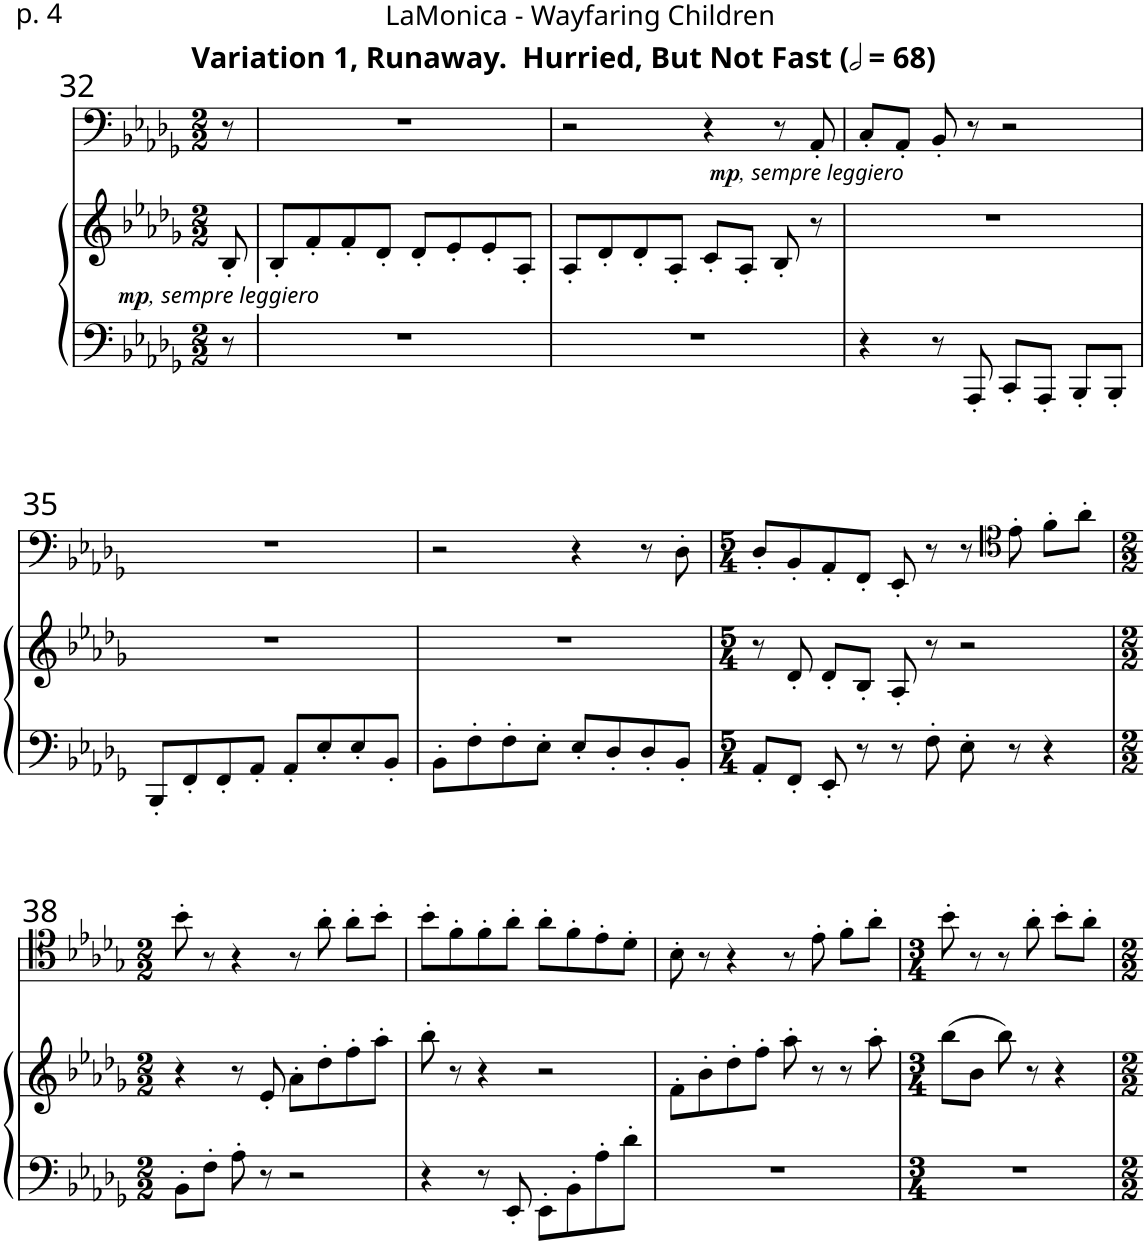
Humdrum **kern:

**kern	**kern	**dynam	**kern	**dynam
*part2	*part2	*part2	*part1	*part1
*staff3	*staff2	*staff2/3	*staff1	*staff1
*I"Piano	*	*	*I"Bassoon	*
*I'Pno	*	*	*I'Bsn	*
!!LO:PB:g=z
*clefF4	*clefG2	*	*clefF4	*
*k[b-e-a-d-g-]	*k[b-e-a-d-g-]	*	*k[b-e-a-d-g-]	*
*M2/2	*M2/2	*	*M2/2	*
*MM136	*MM136	*	*MM136	*
=31X1	=31X1	=31X1	=31X1	=31X1
!	!	!	!LO:TX:a:B:t=Variation 1, Runaway.  Hurried, But Not Fast	!
!	!	!LO:DY:b	!	!
!	!	!LO:DY:n=1:b	!	!
8r	8B-'/	mp other-dynamics	8r	.
=32	=32	=32	=32	=32
*M2/2	*M2/2	*	*M2/2	*
1r	8B-'/L	.	1r	.
.	8f'/	.	.	.
.	8f'/	.	.	.
.	8d-'/J	.	.	.
.	8d-'/L	.	.	.
.	8e-'/	.	.	.
.	8e-'/	.	.	.
.	8A-'/J	.	.	.
=33	=33	=33	=33	=33
1r	8A-'/L	.	2r	.
.	8d-'/	.	.	.
.	8d-'/	.	.	.
.	8A-'/J	.	.	.
.	8c'/L	.	4r	.
.	8A-'/J	.	.	.
.	8B-'/	.	8r	.
!	!	!	!	!LO:DY:b
!	!	!	!	!LO:DY:n=1:b
.	8r	.	8AA-'/	mp other-dynamics
=34	=34	=34	=34	=34
4r	1r	.	8C'/L	.
.	.	.	8AA-'/J	.
8r	.	.	8BB-'/	.
8AAA-'/	.	.	8r	.
8CC'/L	.	.	2r	.
8AAA-'/J	.	.	.	.
8BBB-'/L	.	.	.	.
8BBB-'/J	.	.	.	.
!!LO:LB:g=z
=35	=35	=35	=35	=35
8BBB-'/L	1r	.	1r	.
8FF'/	.	.	.	.
8FF'/	.	.	.	.
8AA-'/J	.	.	.	.
8AA-'/L	.	.	.	.
8E-'/	.	.	.	.
8E-'/	.	.	.	.
8BB-'/J	.	.	.	.
=36	=36	=36	=36	=36
8BB-'\L	1r	.	2r	.
8F'\	.	.	.	.
8F'\	.	.	.	.
8E-'\J	.	.	.	.
8E-'/L	.	.	4r	.
8D-'/	.	.	.	.
8D-'/	.	.	8r	.
8BB-'/J	.	.	8D-'\	.
=37	=37	=37	=37	=37
*M5/4	*M5/4	*	*M5/4	*
8AA-'/L	8r	.	8D-'/L	.
8FF'/J	8d-'/	.	8BB-'/	.
8EE-'/	8d-'/L	.	8AA-'/	.
8r	8B-'/J	.	8FF'/J	.
8r	8A-'/	.	8EE-'/	.
8F'\	8r	.	8r	.
8E-'\	2r	.	8r	.
*	*	*	*clefC4	*
8r	.	.	8e-'\	.
4r	.	.	8f'\L	.
.	.	.	8a-'\J	.
!!LO:LB:g=z
=38	=38	=38	=38	=38
*M2/2	*M2/2	*	*M2/2	*
8BB-'\L	4r	.	8b-'\	.
8F'\J	.	.	8r	.
8A-'\	8r	.	4r	.
8r	8e-'/	.	.	.
2r	8a-'\L	.	8r	.
.	8dd-'\	.	8a-'\	.
.	8ff'\	.	8a-'\L	.
.	8aa-'\J	.	8b-'\J	.
=39	=39	=39	=39	=39
4r	8bb-'\	.	8b-'\L	.
.	8r	.	8f'\	.
8r	4r	.	8f'\	.
8EE-'/	.	.	8a-'\J	.
8EE-'\L	2r	.	8a-'\L	.
8BB-'\	.	.	8f'\	.
8A-'\	.	.	8e-'\	.
8d-'\J	.	.	8d-'\J	.
=40	=40	=40	=40	=40
1r	8f'\L	.	8B-'\	.
.	8b-'\	.	8r	.
.	8dd-'\	.	4r	.
.	8ff'\J	.	.	.
.	8aa-'\	.	8r	.
.	8r	.	8e-'\	.
.	8r	.	8f'\L	.
.	8aa-'\	.	8a-'\J	.
=41	=41	=41	=41	=41
*M3/4	*M3/4	*	*M3/4	*
2.r	(8bb-\L	.	8b-'\	.
.	8b-\J	.	8r	.
.	8bb-\)	.	8r	.
.	8r	.	8a-'\	.
.	4r	.	8b-'\L	.
.	.	.	8a-'\J	.
=	=	=	=	=
*-	*-	*-	*-	*-
